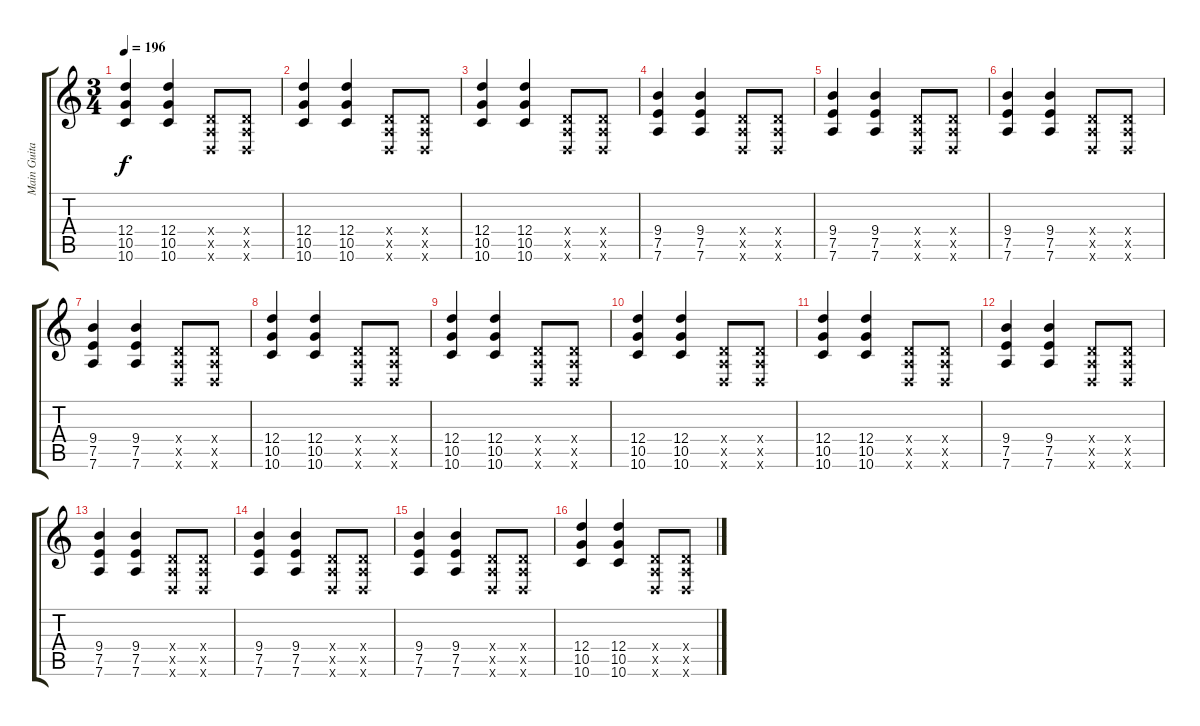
\track ("Main Guitar" "Main Guita") {instrument distortionguitar}
\staff {score tabs}
\tuning (E4 B3 G3 D3 A2 D2) {hide}
\ts (3 4)
\tempo 196
\clef g2
\ks c
(12.4 10.5 10.6).4{dy f} (12.4 10.5 10.6).4 (0.4{x} 0.5{x} 0.6{x}).8 (0.4{x} 0.5{x} 0.6{x}).8 |
(12.4 10.5 10.6).4 (12.4 10.5 10.6).4 (0.4{x} 0.5{x} 0.6{x}).8 (0.4{x} 0.5{x} 0.6{x}).8 |
(12.4 10.5 10.6).4 (12.4 10.5 10.6).4 (0.4{x} 0.5{x} 0.6{x}).8 (0.4{x} 0.5{x} 0.6{x}).8 |
(9.4 7.5 7.6).4 (9.4 7.5 7.6).4 (0.4{x} 0.5{x} 0.6{x}).8 (0.4{x} 0.5{x} 0.6{x}).8 |
(9.4 7.5 7.6).4 (9.4 7.5 7.6).4 (0.4{x} 0.5{x} 0.6{x}).8 (0.4{x} 0.5{x} 0.6{x}).8 |
(9.4 7.5 7.6).4 (9.4 7.5 7.6).4 (0.4{x} 0.5{x} 0.6{x}).8 (0.4{x} 0.5{x} 0.6{x}).8 |
(9.4 7.5 7.6).4 (9.4 7.5 7.6).4 (0.4{x} 0.5{x} 0.6{x}).8 (0.4{x} 0.5{x} 0.6{x}).8 |
(12.4 10.5 10.6).4 (12.4 10.5 10.6).4 (0.4{x} 0.5{x} 0.6{x}).8 (0.4{x} 0.5{x} 0.6{x}).8 |
(12.4 10.5 10.6).4 (12.4 10.5 10.6).4 (0.4{x} 0.5{x} 0.6{x}).8 (0.4{x} 0.5{x} 0.6{x}).8 |
(12.4 10.5 10.6).4 (12.4 10.5 10.6).4 (0.4{x} 0.5{x} 0.6{x}).8 (0.4{x} 0.5{x} 0.6{x}).8 |
(12.4 10.5 10.6).4 (12.4 10.5 10.6).4 (0.4{x} 0.5{x} 0.6{x}).8 (0.4{x} 0.5{x} 0.6{x}).8 |
(9.4 7.5 7.6).4 (9.4 7.5 7.6).4 (0.4{x} 0.5{x} 0.6{x}).8 (0.4{x} 0.5{x} 0.6{x}).8 |
(9.4 7.5 7.6).4 (9.4 7.5 7.6).4 (0.4{x} 0.5{x} 0.6{x}).8 (0.4{x} 0.5{x} 0.6{x}).8 |
(9.4 7.5 7.6).4 (9.4 7.5 7.6).4 (0.4{x} 0.5{x} 0.6{x}).8 (0.4{x} 0.5{x} 0.6{x}).8 |
(9.4 7.5 7.6).4 (9.4 7.5 7.6).4 (0.4{x} 0.5{x} 0.6{x}).8 (0.4{x} 0.5{x} 0.6{x}).8 |
(12.4 10.5 10.6).4 (12.4 10.5 10.6).4 (0.4{x} 0.5{x} 0.6{x}).8 (0.4{x} 0.5{x} 0.6{x}).8
